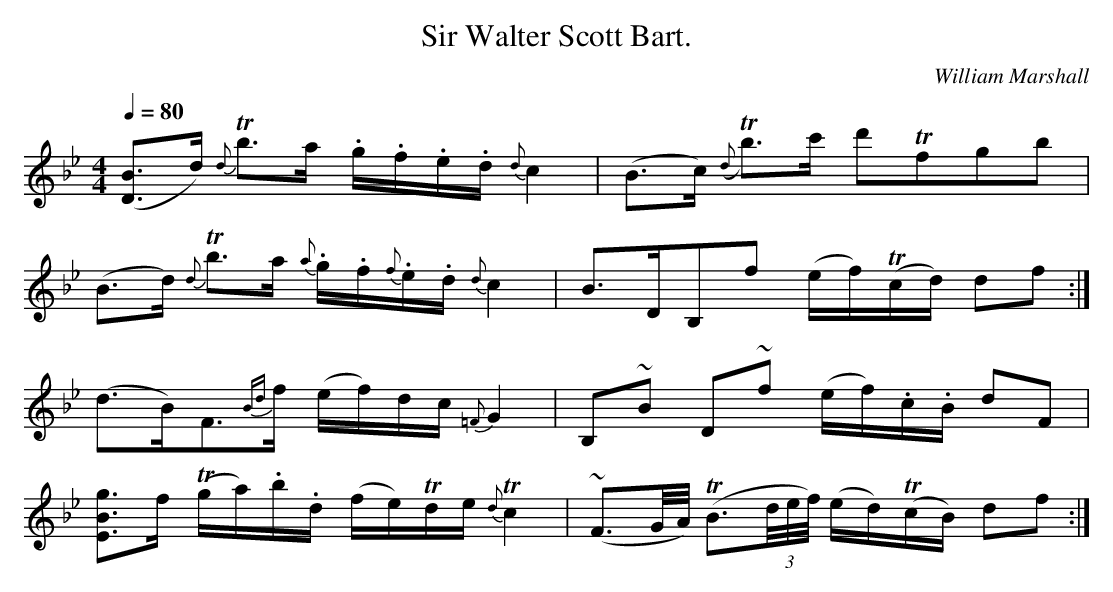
X:1
T:Sir Walter Scott Bart.
C:William Marshall
M:4/4
L:1/8
Q:1/4=80
K:Bb
([DB]>d)   {d}Tb>a         .g/.f/.e/.d/    {d}c2| (B>c)    ({d}Tb>)c'            d'Tfgb          |
 (B>d)     {d}Tb>a      {a}.g/.f/{f}.e/.d/ {d}c2|  B>DB,f                       (e/f/)(Tc/d/) df:|
 (d>B)F>{Bd}f              (e/f/)d/c/     {=F}G2|  B,~B         D~f             (e/f/).c/.B/  dF |
 [EBg]>f     (Tg/a/).b/.d/ (f/e/)Td/e/    {d}Tc2|(~F3/G//A//) (TB3/(3d//e//f//) (e/d/)(Tc/B/) df:|
